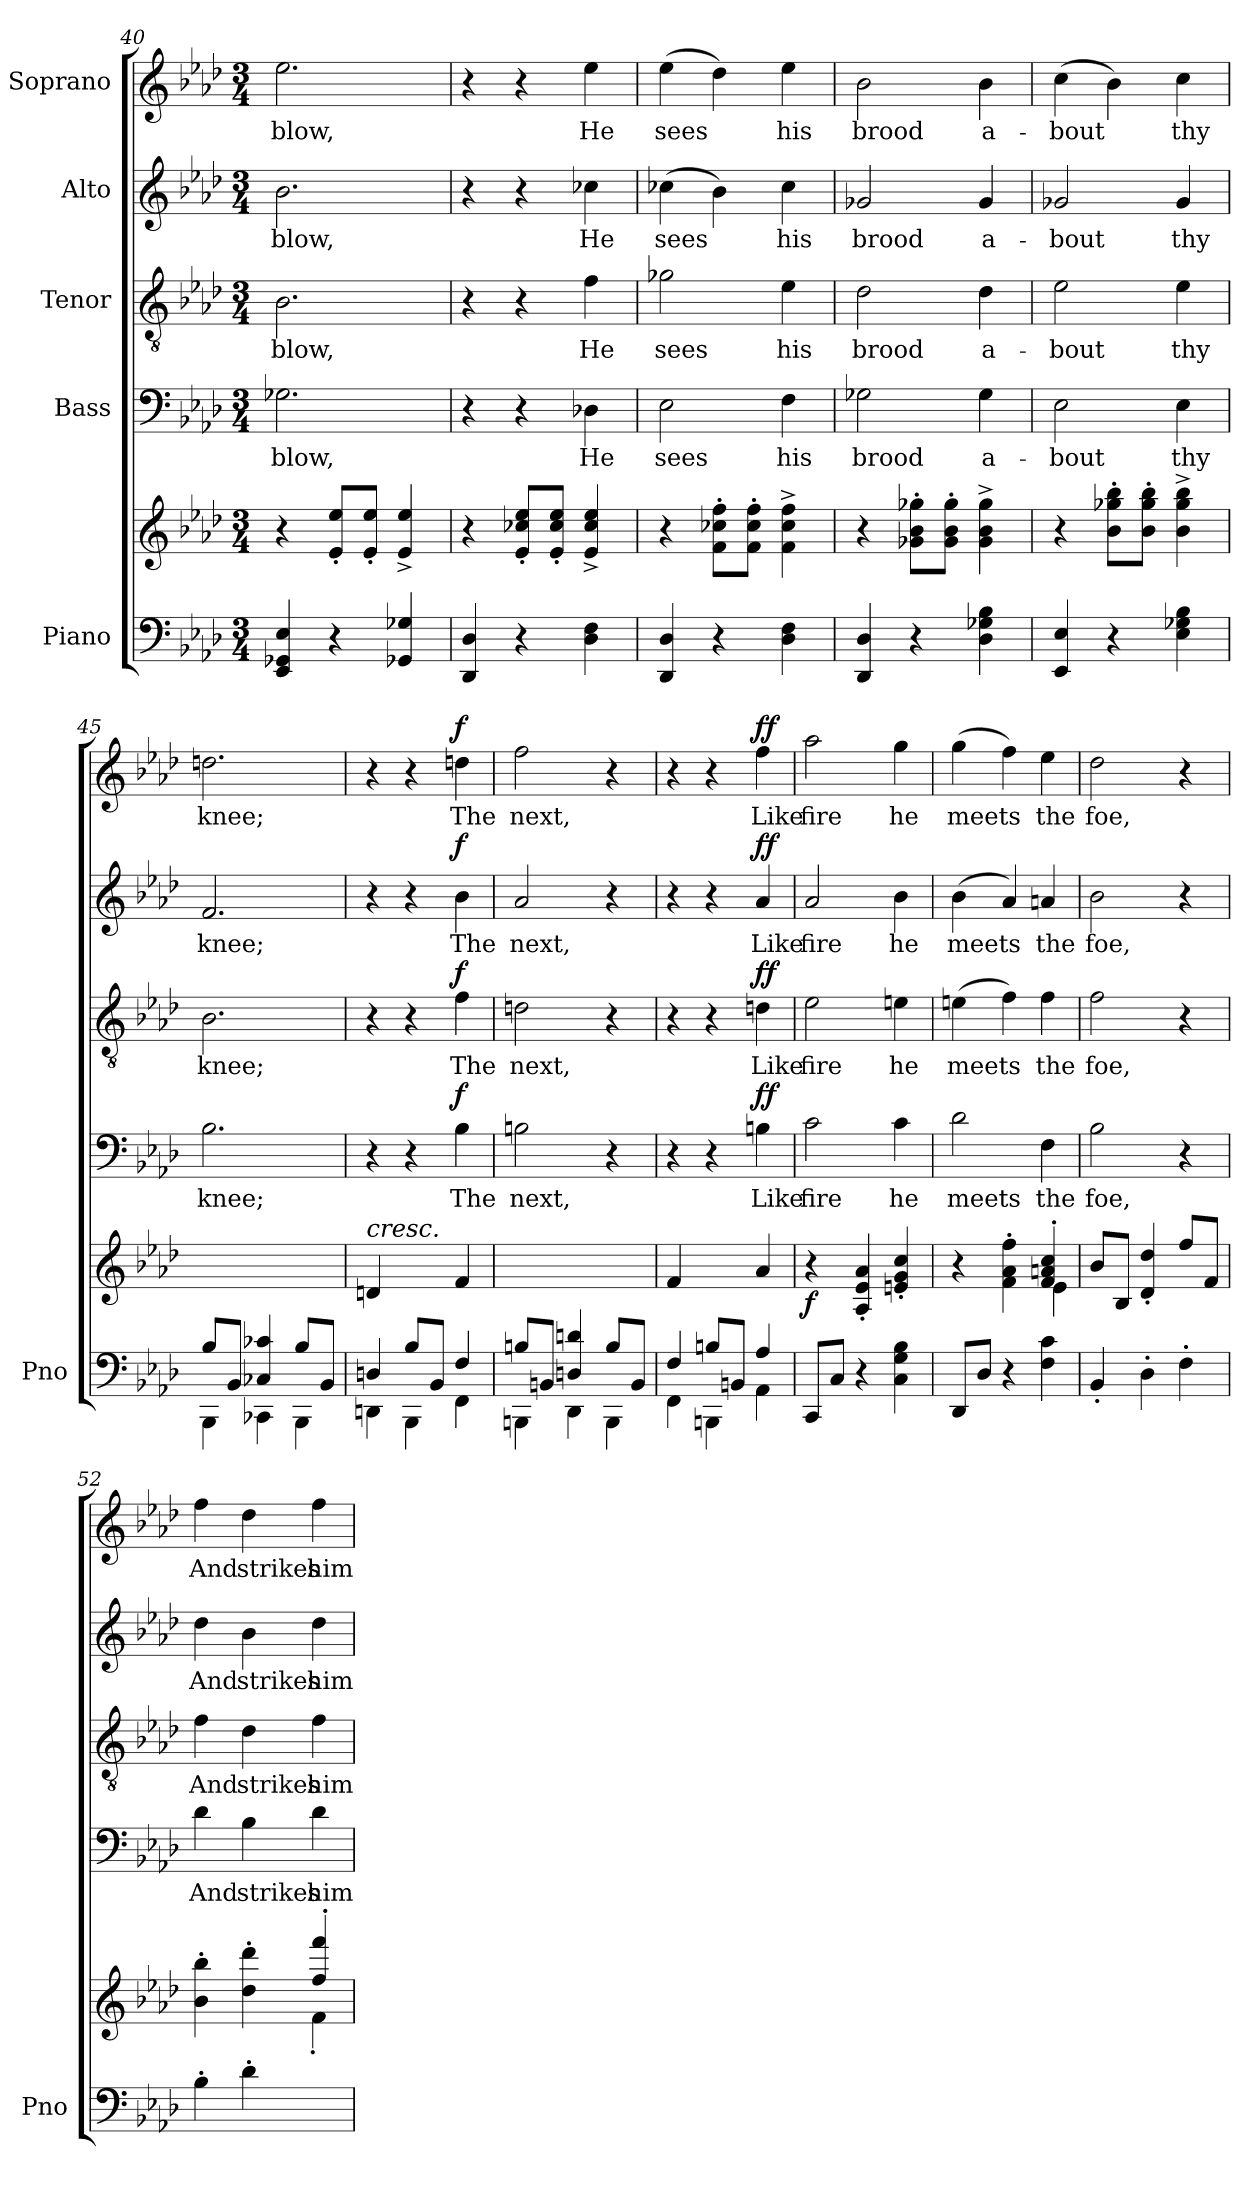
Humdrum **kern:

**kern	**kern	**dynam	**kern	**text	**dynam	**kern	**text	**dynam	**kern	**text	**dynam	**kern	**text	**dynam
*part5	*part5	*part5	*part4	*part4	*part4	*part3	*part3	*part3	*part2	*part2	*part2	*part1	*part1	*part1
*staff6	*staff5	*staff5/6	*staff4	*staff4	*staff4	*staff3	*staff3	*staff3	*staff2	*staff2	*staff2	*staff1	*staff1	*staff1
*I"Piano	*	*	*I"Bass	*	*	*I"Tenor	*	*	*I"Alto	*	*	*I"Soprano	*	*
*I'Pno	*	*	*	*	*	*	*	*	*	*	*	*	*	*
*clefF4	*clefG2	*	*clefF4	*	*	*clefGv2	*	*	*clefG2	*	*	*clefG2	*	*
*k[b-e-a-d-]	*k[b-e-a-d-]	*	*k[b-e-a-d-]	*	*	*k[b-e-a-d-]	*	*	*k[b-e-a-d-]	*	*	*k[b-e-a-d-]	*	*
*M3/4	*M3/4	*	*M3/4	*	*	*M3/4	*	*	*M3/4	*	*	*M3/4	*	*
=40	=40	=40	=40	=40	=40	=40	=40	=40	=40	=40	=40	=40	=40	=40
4EE-/ 4GG-X/ 4E-/	4r	.	2.G-X\	blow,	.	2.B-\	blow,	.	2.b-\	blow,	.	2.ee-\	blow,	.
4r	8e-/' 8ee-/'L	.	.	.	.	.	.	.	.	.	.	.	.	.
.	8e-/' 8ee-/'J	.	.	.	.	.	.	.	.	.	.	.	.	.
4GG-X/ 4G-X/	4e-/^ 4ee-/^	.	.	.	.	.	.	.	.	.	.	.	.	.
=41	=41	=41	=41	=41	=41	=41	=41	=41	=41	=41	=41	=41	=41	=41
4DD-/ 4D-/	4r	.	4r	.	.	4r	.	.	4r	.	.	4r	.	.
4r	8e-/' 8cc-X/' 8ee-/'L	.	4r	.	.	4r	.	.	4r	.	.	4r	.	.
.	8e-/' 8cc-/' 8ee-/'J	.	.	.	.	.	.	.	.	.	.	.	.	.
4D-\ 4F\	4e-/^ 4cc-/^ 4ee-/^	.	4D-X\	He	.	4f\	He	.	4cc-X\	He	.	4ee-\	He	.
=42	=42	=42	=42	=42	=42	=42	=42	=42	=42	=42	=42	=42	=42	=42
4DD-/ 4D-/	4r	.	2E-\	sees	.	2g-X\	sees	.	(4cc-X\	sees	.	(4ee-\	sees	.
4r	8f\' 8cc-X\' 8ff\'L	.	.	.	.	.	.	.	4b-\)	.	.	4dd-\)	.	.
.	8f\' 8cc-\' 8ff\'J	.	.	.	.	.	.	.	.	.	.	.	.	.
4D-\ 4F\	4f\^ 4cc-\^ 4ff\^	.	4F\	his	.	4e-\	his	.	4cc-\	his	.	4ee-\	his	.
=43	=43	=43	=43	=43	=43	=43	=43	=43	=43	=43	=43	=43	=43	=43
4DD-/ 4D-/	4r	.	2G-X\	brood	.	2d-\	brood	.	2g-X/	brood	.	2b-\	brood	.
4r	8g-X\' 8b-\' 8gg-X\'L	.	.	.	.	.	.	.	.	.	.	.	.	.
.	8g-\' 8b-\' 8gg-\'J	.	.	.	.	.	.	.	.	.	.	.	.	.
4D-\ 4G-X\ 4B-\	4g-\^ 4b-\^ 4gg-\^	.	4G-\	a-	.	4d-\	a-	.	4g-/	a-	.	4b-\	a-	.
=44	=44	=44	=44	=44	=44	=44	=44	=44	=44	=44	=44	=44	=44	=44
4EE-/ 4E-/	4r	.	2E-\	-bout	.	2e-\	-bout	.	2g-X/	-bout	.	(4cc\	-bout	.
4r	8b-\' 8gg-X\' 8bb-\'L	.	.	.	.	.	.	.	.	.	.	4b-\)	.	.
.	8b-\' 8gg-\' 8bb-\'J	.	.	.	.	.	.	.	.	.	.	.	.	.
4E-\ 4G-X\ 4B-\	4b-\^ 4gg-\^ 4bb-\^	.	4E-\	thy	.	4e-\	thy	.	4g-/	thy	.	4cc\	thy	.
=45	=45	=45	=45	=45	=45	=45	=45	=45	=45	=45	=45	=45	=45	=45
*^	*	*	*	*	*	*	*	*	*	*	*	*	*	*
8B-/L	4BBB-\	2.ryy	.	2.B-\	knee;	.	2.B-\	knee;	.	2.f/	knee;	.	2.ddn\	knee;	.
8BB-/J	.	.	.	.	.	.	.	.	.	.	.	.	.	.	.
4C-X/ 4c-X/	4CC-X\	.	.	.	.	.	.	.	.	.	.	.	.	.	.
8B-/L	4BBB-\	.	.	.	.	.	.	.	.	.	.	.	.	.	.
8BB-/J	.	.	.	.	.	.	.	.	.	.	.	.	.	.	.
=46	=46	=46	=46	=46	=46	=46	=46	=46	=46	=46	=46	=46	=46	=46	=46
!	!	!LO:TX:i:t=cresc.	!	!	!	!	!	!	!	!	!	!	!	!	!
4Dn/	4DDn\	4dn/	.	4r	.	.	4r	.	.	4r	.	.	4r	.	.
8B-/L	4BBB-\	4ryy	.	4r	.	.	4r	.	.	4r	.	.	4r	.	.
8BB-/J	.	.	.	.	.	.	.	.	.	.	.	.	.	.	.
!	!	!	!	!	!	!LO:DY:a	!	!	!LO:DY:a	!	!	!LO:DY:a	!	!	!LO:DY:a
4F/	4FF\	4f/	.	4B-\	The	f	4f\	The	f	4b-\	The	f	4ddn\	The	f
=47	=47	=47	=47	=47	=47	=47	=47	=47	=47	=47	=47	=47	=47	=47	=47
8Bn/L	4BBBn\	2.ryy	.	2Bn\	next,	.	2dn\	next,	.	2a-/	next,	.	2ff\	next,	.
8BBn/J	.	.	.	.	.	.	.	.	.	.	.	.	.	.	.
4Dn/ 4dn/	4DD-\	.	.	.	.	.	.	.	.	.	.	.	.	.	.
8B/L	4BBB\	.	.	4r	.	.	4r	.	.	4r	.	.	4r	.	.
8BB/J	.	.	.	.	.	.	.	.	.	.	.	.	.	.	.
=48	=48	=48	=48	=48	=48	=48	=48	=48	=48	=48	=48	=48	=48	=48	=48
4F/	4FF\	4f/	.	4r	.	.	4r	.	.	4r	.	.	4r	.	.
8Bn/L	4BBBn\	4ryy	.	4r	.	.	4r	.	.	4r	.	.	4r	.	.
8BBn/J	.	.	.	.	.	.	.	.	.	.	.	.	.	.	.
!	!	!	!	!	!	!LO:DY:a	!	!	!LO:DY:a	!	!	!LO:DY:a	!	!	!LO:DY:a
4A-/	4AA-\	4a-/	.	4Bn\	Like	ff	4dn\	Like	ff	4a-/	Like	ff	4ff\	Like	ff
=49	=49	=49	=49	=49	=49	=49	=49	=49	=49	=49	=49	=49	=49	=49	=49
!	!	!	!LO:DY:b	!	!	!	!	!	!	!	!	!	!	!	!
*v	*v	*	*	*	*	*	*	*	*	*	*	*	*	*	*
8CC/L	4r	f	2c\	fire	.	2e-\	fire	.	2a-/	fire	.	2aa-\	fire	.
8C/J	.	.	.	.	.	.	.	.	.	.	.	.	.	.
4r	4A-/'> 4e-/'> 4a-/'>	.	.	.	.	.	.	.	.	.	.	.	.	.
4C\ 4G\ 4B-\	4en/'> 4g/'> 4cc/'>	.	4c\	he	.	4en\	he	.	4b-\	he	.	4gg\	he	.
=50	=50	=50	=50	=50	=50	=50	=50	=50	=50	=50	=50	=50	=50	=50
*^	*^	*	*	*	*	*	*	*	*	*	*	*	*	*
8DD-/L	2ryy	4r	2ryy	.	2d-\	meets	.	(4en\	meets	.	(4b-\	meets	.	(4gg\	meets	.
8D-/J	.	.	.	.	.	.	.	.	.	.	.	.	.	.	.	.
4r	.	4f\' 4a-\' 4ff\'	.	.	.	.	.	4f\)	.	.	4a-/)	.	.	4ff\)	.	.
4F\ 4c\	4ryy	4f/'> 4an/'> 4cc/'>	4e-\	.	4F\	the	.	4f\	the	.	4an/	the	.	4ee-\	the	.
*v	*v	*	*	*	*	*	*	*	*	*	*	*	*	*	*	*
*	*v	*v	*	*	*	*	*	*	*	*	*	*	*	*	*
=51	=51	=51	=51	=51	=51	=51	=51	=51	=51	=51	=51	=51	=51	=51
4BB-'/	8b-/L	.	2B-\	foe,	.	2f\	foe,	.	2b-\	foe,	.	2dd-\	foe,	.
.	8B-/J	.	.	.	.	.	.	.	.	.	.	.	.	.
4D-'\	4d-/' 4dd-/'	.	.	.	.	.	.	.	.	.	.	.	.	.
4F'\	8ff/L	.	4r	.	.	4r	.	.	4r	.	.	4r	.	.
.	8f/J	.	.	.	.	.	.	.	.	.	.	.	.	.
=52	=52	=52	=52	=52	=52	=52	=52	=52	=52	=52	=52	=52	=52	=52
*	*^	*	*	*	*	*	*	*	*	*	*	*	*	*
4B-'\	4b-\' 4bb-\'	2ryy	.	4d-\	And	.	4f\	And	.	4dd-\	And	.	4ff\	And	.
4d-'\	4dd-\' 4ddd-\'	.	.	4B-\	strikes	.	4d-\	strikes	.	4b-\	strikes	.	4dd-\	strikes	.
4ryy	4ff/'> 4fff/'>	4f'<\	.	4d-\	him	.	4f\	him	.	4dd-\	him	.	4ff\	him	.
*	*v	*v	*	*	*	*	*	*	*	*	*	*	*	*	*
=	=	=	=	=	=	=	=	=	=	=	=	=	=	=
*-	*-	*-	*-	*-	*-	*-	*-	*-	*-	*-	*-	*-	*-	*-
